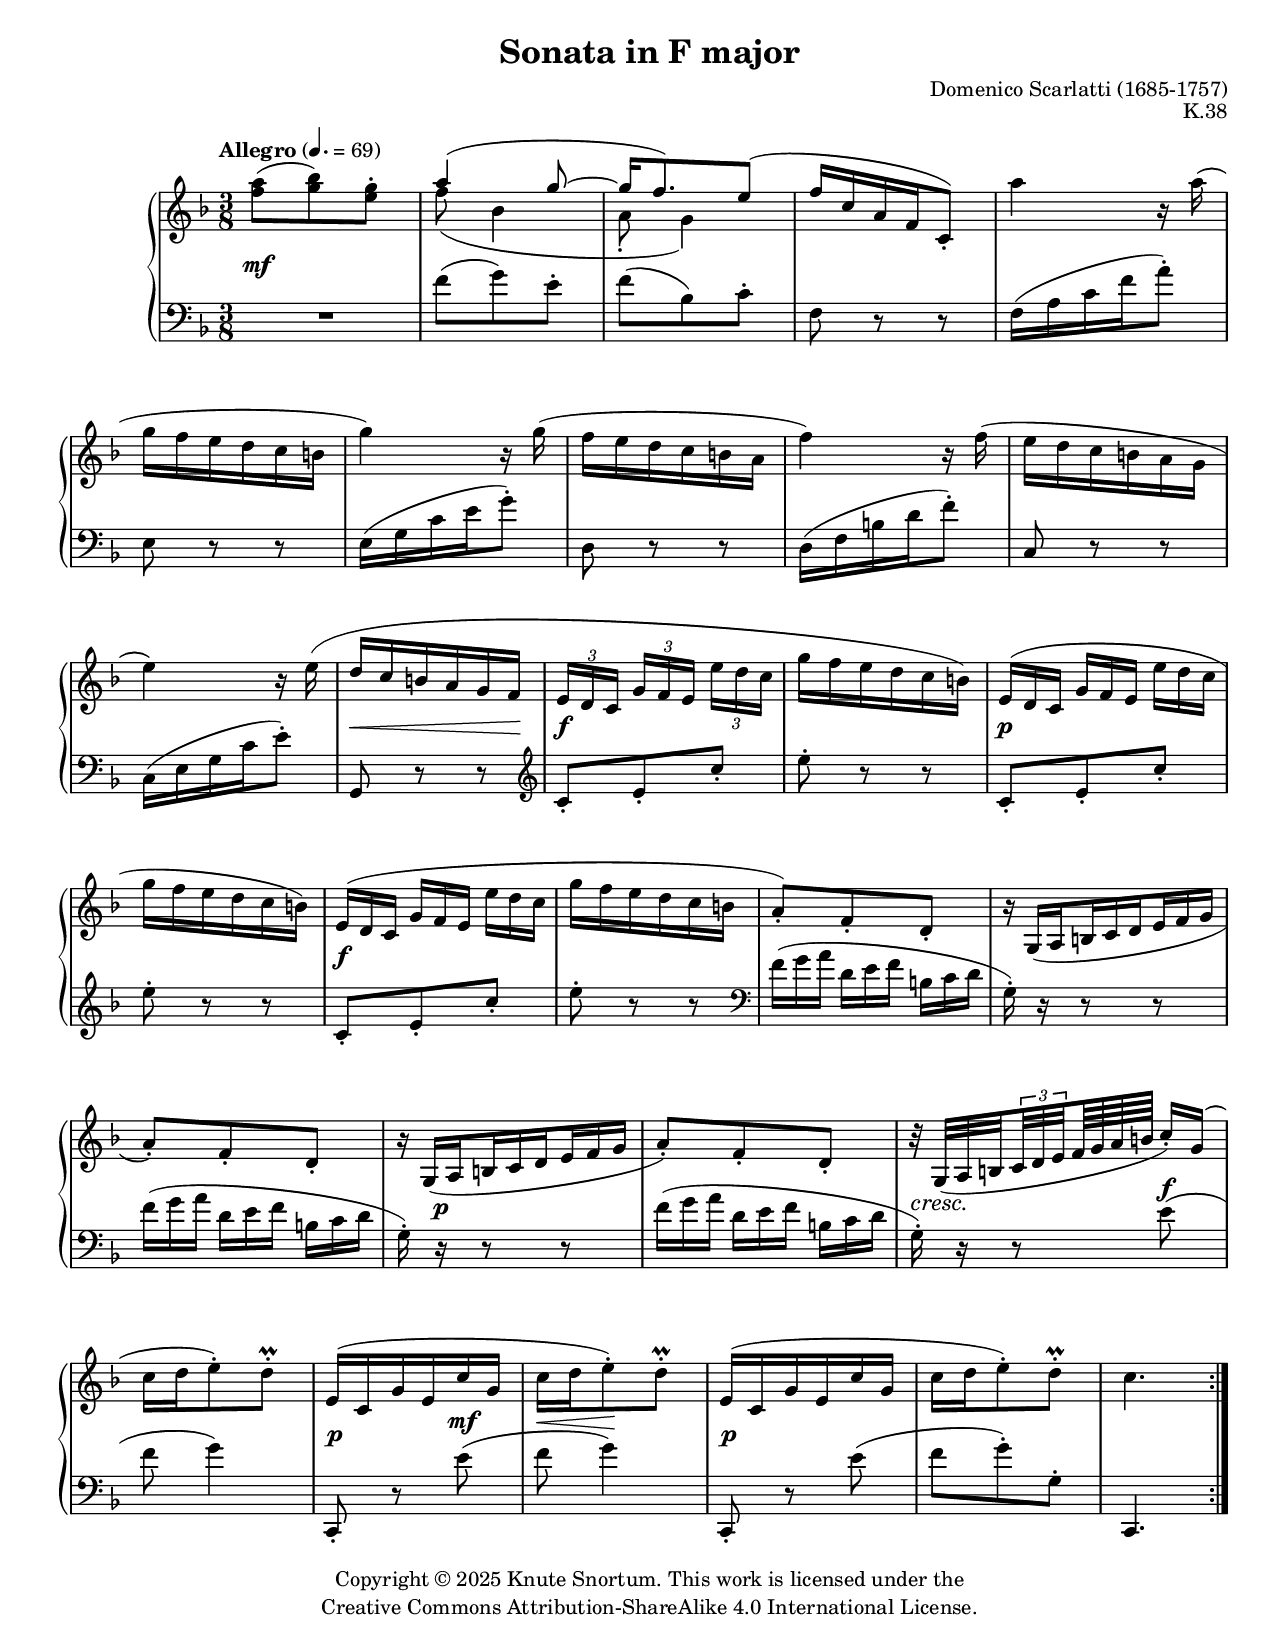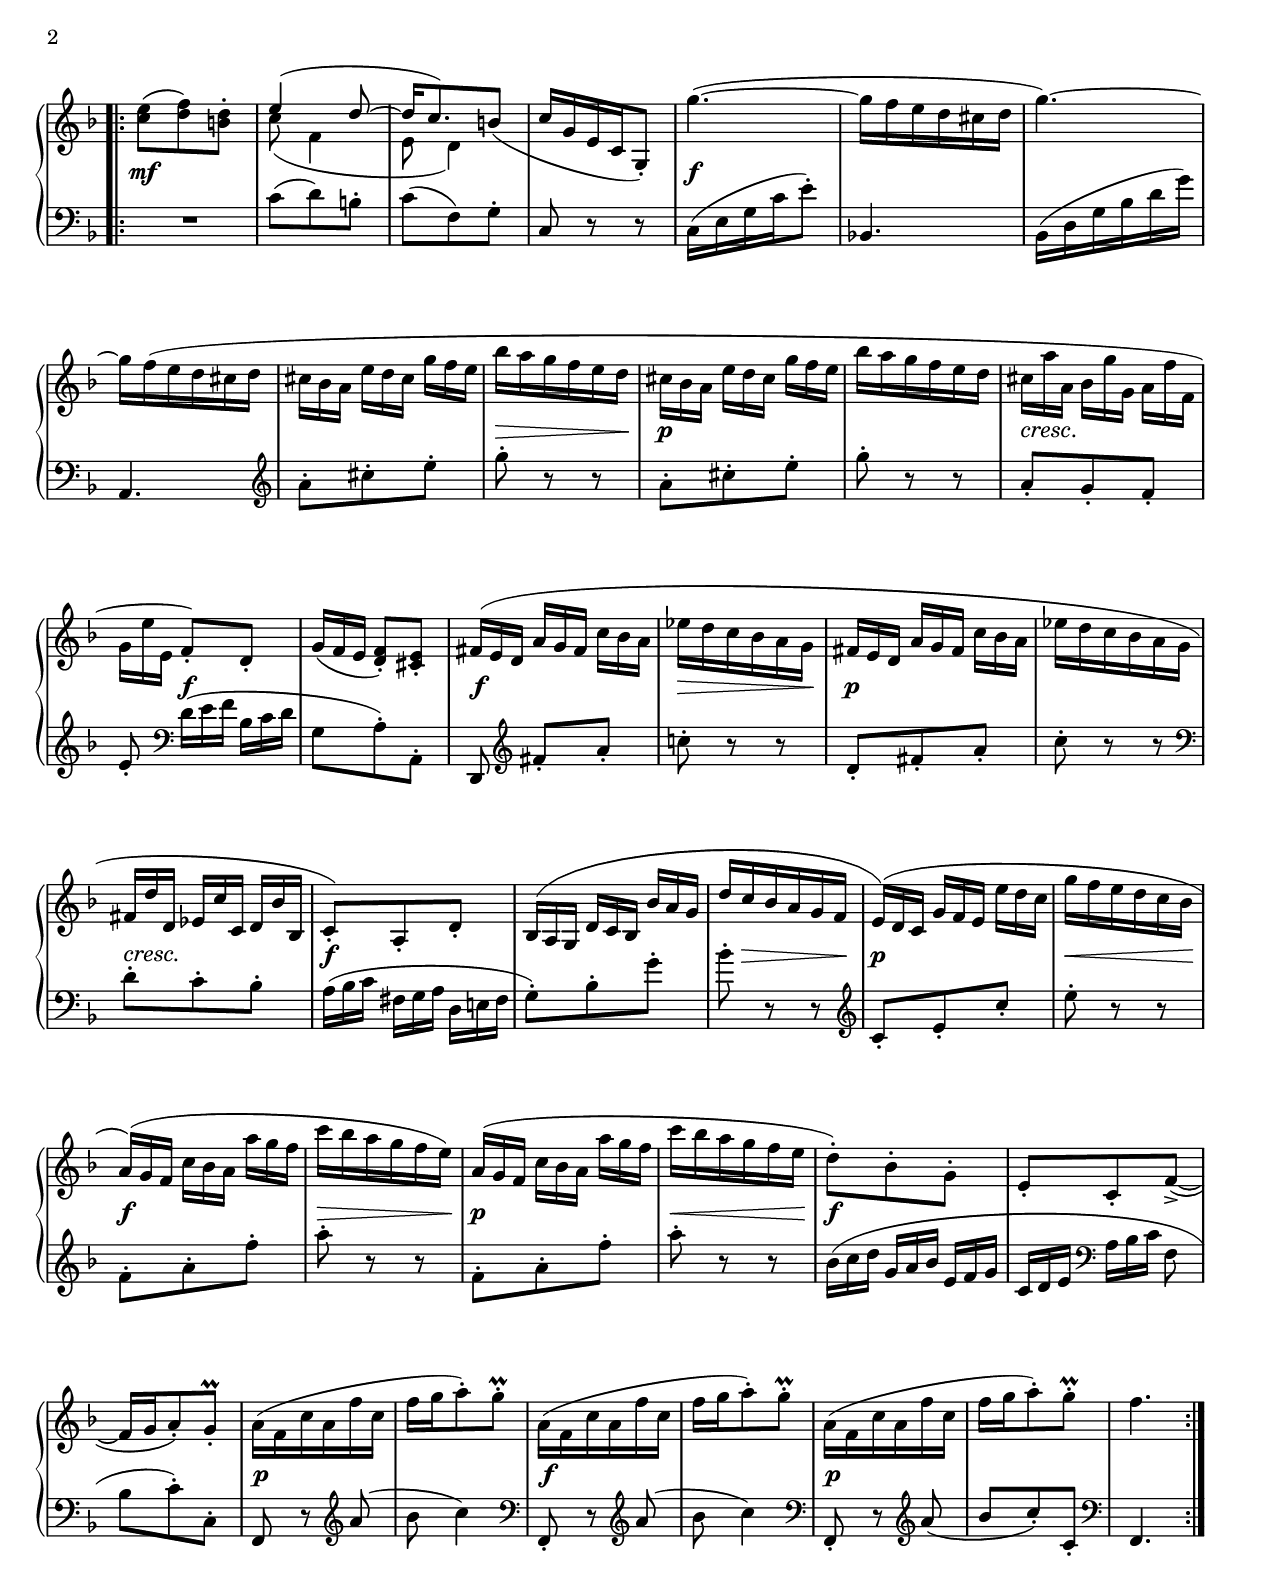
%...+....1....+....2....+....3....+....4....+....5....+....6....+....7....+....

\version "2.24.0"
\include "globals.ily"

\header { 
  title = "Sonata in F major"
  opus = "K.38"
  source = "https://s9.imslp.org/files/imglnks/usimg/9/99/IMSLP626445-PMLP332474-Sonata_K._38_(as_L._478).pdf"
}

%
% Positions and shapes
%

slurShapeA = \shape #'((0 . -0.5) (0 . 0) (0 . 0) (0 . 0)) \etc
slurShapeB = \shape #'((0 . 1) (0 . 0) (0 . 0) (0 . 0)) \etc
slurShapeC = \shape #'((0 . -2) (0 . 3) (0 . 0) (0 . -1)) \etc
slurShapeD = \shape #'((0 . 0) (0 . 0) (0 . 0) (0 . -0.5)) \etc
slurShapeE = \shape #'((0 . 0.75) (0 . 0) (0 . 0) (0 . 0)) \etc
slurShapeF = \shape #'(
                        ((0 . 0) (0 . 0) (2.5 . 0) (2.5 . 0))
                        ((0 . 0) (0 . 0) (0 . 0) (0 . -1))
                      ) \etc
slurShapeG = \shape #'((-0.25 . 2) (0 . 1) (0 . 0) (0 . 0)) \etc
slurShapeH = \shape #'(
                        ((0 . 3) (0 . 3) (0 . 3) (0 . 3))
                        ((0 . 1) (0 . 0.5) (0 . 0) (0 . 0))
                      ) \etc
slurShapeI = \shape #'(
                        ((0 . 0) (0 . 0) (0 . 0) (0 . 0))
                        ((0 . 2.5) (0 . 1.5) (0 . 0) (0 . 0))
                      ) \etc
slurShapeJ = \shape #'(
                        ((0 . 0) (0 . 0) (0 . 0) (0 . 0))
                        ((0 . 3) (0 . 3) (0 . 3) (0 . 3))
                      ) \etc

beamPositionsA = \once \override Beam.positions = #'(2 . 5)

%
% Music
%

global = {
  \time 3/8
  \key f \major
}

rightHandUpper = \relative {
  \repeat volta 2 {
    <f'' a>8( <g bf>) <e g>-. |
    \voiceOne a4-\slurShapeA ( g8~ |
    g16 f8.) e8( |
    \oneVoice f16 c a f c8-.) |
    a''4 r16 a( |
    g16 f e d c b |
    g'4) r16 g( |
    f16 e d c b a |
    
    \barNumberCheck 9
    f'4) r16 f( |
    e16 d c b a g |
    e'4) r16 e-\slurShapeC ( |
    d16 c b a g f |
    \tuplet 3/2 8 { e16 d c  g'[ f e]  e' d c } |
    g'16 f e d c b) |
    \tupletOff
    \tuplet 3/2 { e,16( d c  g'[ f e]  e' d c } |
    g'16 f e d c b) |
    
    \barNumberCheck 17
    \tuplet 3/2 { e,16-\slurShapeD ( d c  g'[ f e]  e' d c } |
    g'16 f e d c b |
    a8-.) f-. d-. |
    \set subdivideBeams = ##t
    \tuplet 3/2 { r16 g,(a  b c d  e f g } |
    a8-.) f-. d-. |
    \tuplet 3/2 { r16 g,(a  b c d  e f g } |
    a8-.) f-. d-. |
    \tupletOn
    r32 \beamPositionsA g,[( a b \tuplet 3/2 { c d \sdb1 e } f64 g a b]  c16-.)
      g-\slurShapeH ( |
    
    \barNumberCheck 25
    c16 d e8-.) d-.\prall |
    \set subdivideBeams = ##f
    e,16( c g' e c' g |
    c16 d e8-.) d-.\prall |
    e,16( c g' e c' g |
    c16 d e8-.) d-.\prall |
    c4. |
  }
  \repeat volta 2 {
    <c e>8( <d f>) <b d>-. |
    \voiceOne e4( d8~ |
    
    \barNumberCheck 33
    d16 c8.) b8_( |
    \oneVoice c16 g e c g8-.) |
    g''4.(~ |
    g16 f e d cs d |
    g4.)~ |
    g16 f-\slurShapeI ( e d cs d |
    \tupletOff
    \tuplet 3/2 { cs16 bf a  e'[ d cs]  g' f e } |
    bf'16 a g f e d |
    
    \barNumberCheck 41
    \tuplet 3/2 { cs16 bf a  e'[ d cs]  g' f e } |
    bf'16 a g f e d |
    \tuplet 3/2 { cs16 a' a,  bf[ g' g,]  a f' f, | }
    \tuplet 3/2 { \stemDown g16[ e' e,] } \stemNeutral f8-.) d-. |
    \tuplet 3/2 { g16([ f e] } <d f>8-.) <cs e>-. |
    \tuplet 3/2 { fs16-\slurShapeF ( e d  a'[ g fs]  c' bf a } |
    ef'16 d c bf a g |
    \tuplet 3/2 { fs16 e d  a'[ g fs]  c' bf a } |
    
    \barNumberCheck 49
    ef'16 d c bf a g |
    \tuplet 3/2 { fs16 d' d,  ef[ c' c,]  d bf' bf, } |
    c8-.) a-. d-. |
    \tuplet 3/2 { bf16^( a g  d'[ c bf]  bf' a g } |
    d'16 c bf a g f |
    \tuplet 3/2 { e16)-\slurShapeJ ( d c  g'[ f e]  e' d c } 
    g'16 f e d c bf |
    \tuplet 3/2 { a16)( g f  c'[ bf a]  a' g f } |
    
    \barNumberCheck 57
    c'16 bf a g f e) |
    \tuplet 3/2 { a,16( g f  c'[ bf a]  a' g f } |
    c'16 bf a g f e |
    d8-.) bf-. g8-. |
    e8-. c-. f->(~ |
    f16 g a8-.) g-.\prall |
    a16( f c' a f' c |
    f16 g a8-.) g-.\prall |
    
    \barNumberCheck 65
    a,16( f c' a f' c |
    f16 g a8-.) g-.\prall |
    a,16( f c' a f' c |
    f16 g a8-.) g-.\prall |
    f4. |
  }
}

rightHandLower = \relative {
  \repeat volta 2 {
    s4. |
    \voiceFour f''8-\slurShapeB ( bf,4 |
    a8-. g4) |
    s4. * 5 |
    
    \barNumberCheck 9
    s4. * 16 |
    
    \barNumberCheck 25
    s4. * 6 |
  }
  \repeat volta 2 {
    s4. |
    c8-\slurShapeE ( f,4 |
    
    \barNumberCheck 33
    e8 d4) |
    s4. * 7 |
    
    \barNumberCheck 41
    s4. * 24 |
    
    \barNumberCheck 65
    s4. * 5 |
  }
}

rightHand = {
  \global
  <<
    \new Voice \rightHandUpper
    \new Voice \rightHandLower
  >>
}

leftHand = \relative {
  \global
  \clef bass
  \repeat volta 2 {
    R4. |
    f'8( g) e-. |
    f8( bf,) c-. |
    f,8 r r |
    f16( a c f a8-.) |
    e,8 r r |
    e16( g c e g8-.) |
    d,8 r r |
    
    \barNumberCheck 9
    d16( f b d f8-.) |
    c,8 r r |
    % third beat, no staccato on the e in the source
    c16( e g c e8-.) |
    g,,8 r r |
    \clef treble c'8-. e-. c'-. |
    e8-. r r |
    c,8-. e-. c'-. |
    e8-. r r |
    
    \barNumberCheck 17
    c,8-. e-. c'-. |
    e8-. r r |
    \tupletOff
    \clef bass \tuplet 3/2 { f,16( g a  d,[ e f]  b, c d } |
    g,16-.) r r8 r |
    \tuplet 3/2 { f'16( g a  d,[ e f]  b, c d } |
    g,16-.) r r8 r |
    \tuplet 3/2 { f'16( g a  d,[ e f]  b, c d } |
    g,16-.) r r8 e'( |
    
    \barNumberCheck 25
    f8 g4) |
    c,,,8-. r e''( |
    f8 g4) |
    c,,,8-. r e''( |
    f8 g-.) g,-. |
    c,,4. |
  }
  \repeat volta 2 {
    R4. |
    c''8( d) b-. |
    
    \barNumberCheck 33
    c8( f,) g-. |
    c,8 r r |
    c16( e g c e8-.) |
    bf,!4. |
    bf16( d g bf d g) |
    a,,4. |
    \clef treble a''8-. cs-. e-. |
    g8-. r r |
    
    \barNumberCheck 41
    a,8-. cs-. e-. |
    g8-. r r |
    a,8-. g-. f-. |
    e8-. \clef bass \tuplet 3/2 { d16[( e f]  bf, c d } |
    g,8 a-.) a,-. |
    d,8\noBeam \clef treble fs''-. a-. |
    c!8-. r r |
    d,8-. fs-. a-. |
    
    \barNumberCheck 49
    c8-. r r |
    \clef bass d,8-. c-. bf-. |
    \tuplet 3/2 { a16( bf c  fs,[ g a]  d, e! fs } |
    g8-.) bf-. g'-. |
    bf8-. r r |
    \clef treble c,8-. e-. c'-. |
    e8-. r r |
    f,8-. a-. f'-. |
    
    \barNumberCheck 57
    a8-. r r |
    f,8-. a-. f'-. |
    a8-. r r |
    \tuplet 3/2 { bf,16( c d  g,[ a bf]  e, f g } |
    \tuplet 3/2 { c,16 d e \clef bass a,[ bf c] } f,8 |
    bf8 c-.) c,-. |
    f,8 r \clef treble a''-\slurShapeG ( |
    bf8 c4) |
    
    \barNumberCheck 65
    \clef bass f,,,8-. r \clef treble a''8-\slurShapeG ( |
    bf8 c4) |
    \clef bass f,,,8-. r \clef treble a''8( |
    bf8 c-.) c,-. |
    \clef bass f,,4. |
  }
}

dynamics = {
  \override DynamicTextSpanner.style = #'none
  \repeat volta 2 {
    s4.-\tweak Y-offset -6 \mf |
    s4. * 7 |
    
    \barNumberCheck 9
    s4. * 3 |
    s4\< s16 s\! |
    s4.\f |
    s4. |
    s4.\p |
    s4. |
    
    \barNumberCheck 17
    s4.-\tweak Y-offset -5.5 \f |
    s4. * 4 |
    s16 s-\tweak Y-offset -1 \p s4 |
    s4. |
    s4\cresc s8-\tweak Y-offset 1 \f |
    
    \barNumberCheck 25
    s4. |
    s4-\tweak Y-offset -2 \p s8\mf |
    s8\< s4\! |
    s4.-\tweak Y-offset -2 \p |
    s4. * 2 |
  }
  \repeat volta 2 {
    s4.\mf |
    s4. |
    
    \barNumberCheck 33
    s4. * 2 |
    s4.\f |
    s4. * 4 |
    s4\> s16 s\! |
    
    \barNumberCheck 41
    s4.\p |
    s4. |
    s4.\cresc |
    s8 s4\f |
    s4. |
    s4.\f |
    s4\> s16 s\! |
    s4.\p |
    
    \barNumberCheck 49
    s4. |
    s4.\cresc |
    s4.\f |
    s4. |
    s16 s8.\> s16 s\! |
    s4.\p |
    s4\< s16 s\! |
    s4.\f |
    
    \barNumberCheck 57
    s4\> s16 s\! |
    s4.\p |
    s4\< s16 s\! |
    s4.\f |
    s4. * 2 |
    s4.\p |
    s4. |
    
    \barNumberCheck 65
    s4.\f |
    s4. |
    s4.\p |
    s4. * 2 |
  }
}

tempi = {
  \repeat volta 2 {
    \tempo "Allegro" 4. = 69
    s4. * 24 |
    
    \barNumberCheck 25
    s4. * 6 |
  }
  \repeat volta 2 {
    s4. * 2 |
    
    \barNumberCheck 33
    s4. * 32 |
    
    \barNumberCheck 65
    s4. * 2 |
    \tag layout { s4. * 3 | }
    \tag midi {
      \alternative {
        { s4. * 3 | }
        {
          s4 \tempo 4. = 63 s8 |
          \tempo 4. = 58 s8 \tempo 4. = 54 s \tempo 4. = 50 s |
          s4. |
        }
      }
    }
  }
}

forceBreaks = {
  % page 1
  s4. * 5 \break
  s4. * 5 \break
  s4. * 5 \break
  s4. * 5 \break
  s4. * 4 \break
  s4. * 6 \pageBreak
  
  % page 2
  s4. * 7 \break
  s4. * 6 \break
  s4. * 6 \break
  s4. * 6 \break
  s4. * 6 \break
}

\score {
  \keepWithTag layout  
  \new PianoStaff \with {
    \override StaffGrouper.staff-staff-spacing = 
      #'((basic-distance . 9)
         (padding . 1))
  } <<
    \new Staff = "upper" \rightHand
    \new Dynamics \dynamics
    \new Staff = "lower" \leftHand
    \new Dynamics \tempi
    \new Devnull \forceBreaks
  >>
  \layout {}
}

\include "articulate.ly"

\score {
  \keepWithTag midi
  \articulate <<
    \new Staff = "upper" << \rightHand \dynamics \tempi >>
    \new Staff = "lower" << \leftHand \dynamics \tempi >>
  >>
  \midi {}
}
